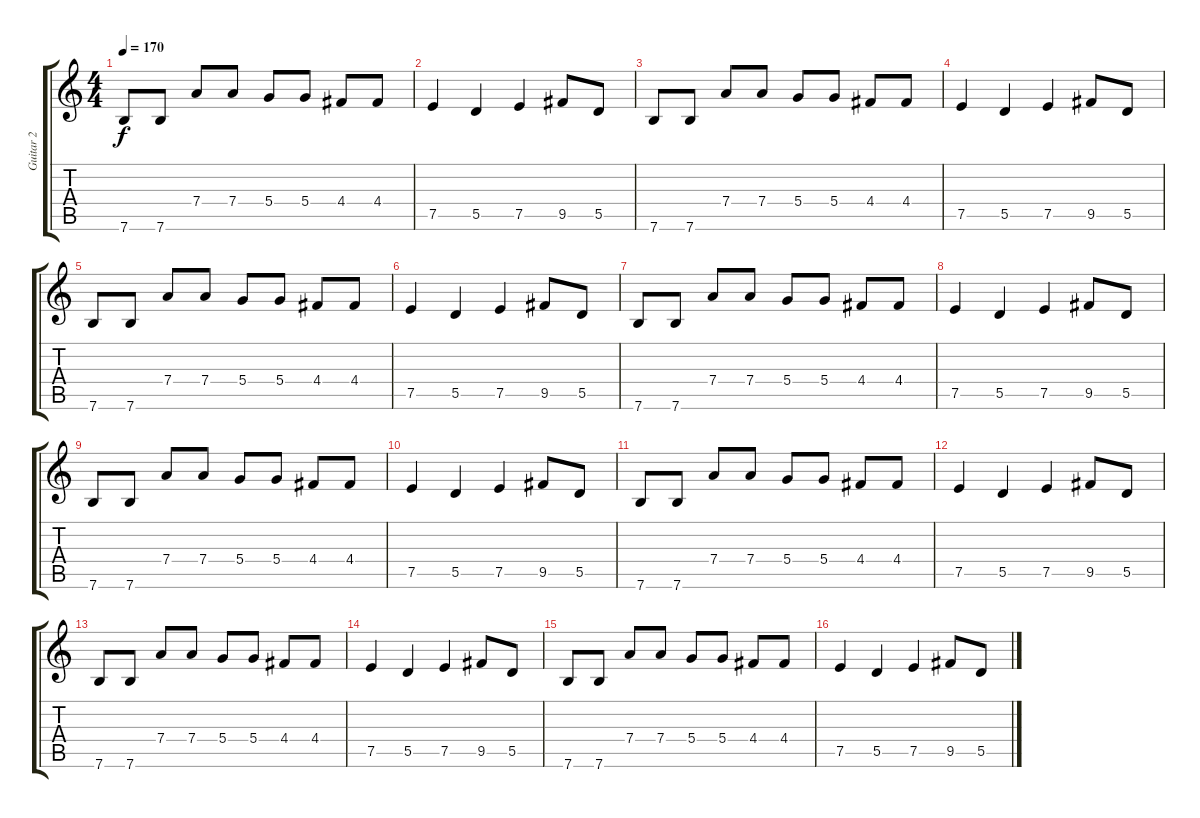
\track ("Guitar 2" "Guitar 2") {instrument overdrivenguitar}
\staff {score tabs}
\tuning (E4 B3 G3 D3 A2 E2) {hide}
\ts (4 4)
\tempo 170
\clef g2
\ks c
7.6.8{dy f instrument overdrivenguitar} 7.6.8 7.4.8 7.4.8 5.4.8 5.4.8 4.4.8 4.4.8 |
7.5.4 5.5.4 7.5.4 9.5.8 5.5.8 |
7.6.8 7.6.8 7.4.8 7.4.8 5.4.8 5.4.8 4.4.8 4.4.8 |
7.5.4 5.5.4 7.5.4 9.5.8 5.5.8 |
7.6.8 7.6.8 7.4.8 7.4.8 5.4.8 5.4.8 4.4.8 4.4.8 |
7.5.4 5.5.4 7.5.4 9.5.8 5.5.8 |
7.6.8 7.6.8 7.4.8 7.4.8 5.4.8 5.4.8 4.4.8 4.4.8 |
7.5.4 5.5.4 7.5.4 9.5.8 5.5.8 |
7.6.8 7.6.8 7.4.8 7.4.8 5.4.8 5.4.8 4.4.8 4.4.8 |
7.5.4 5.5.4 7.5.4 9.5.8 5.5.8 |
7.6.8 7.6.8 7.4.8 7.4.8 5.4.8 5.4.8 4.4.8 4.4.8 |
7.5.4 5.5.4 7.5.4 9.5.8 5.5.8 |
7.6.8 7.6.8 7.4.8 7.4.8 5.4.8 5.4.8 4.4.8 4.4.8 |
7.5.4 5.5.4 7.5.4 9.5.8 5.5.8 |
7.6.8 7.6.8 7.4.8 7.4.8 5.4.8 5.4.8 4.4.8 4.4.8 |
7.5.4 5.5.4 7.5.4 9.5.8 5.5.8
